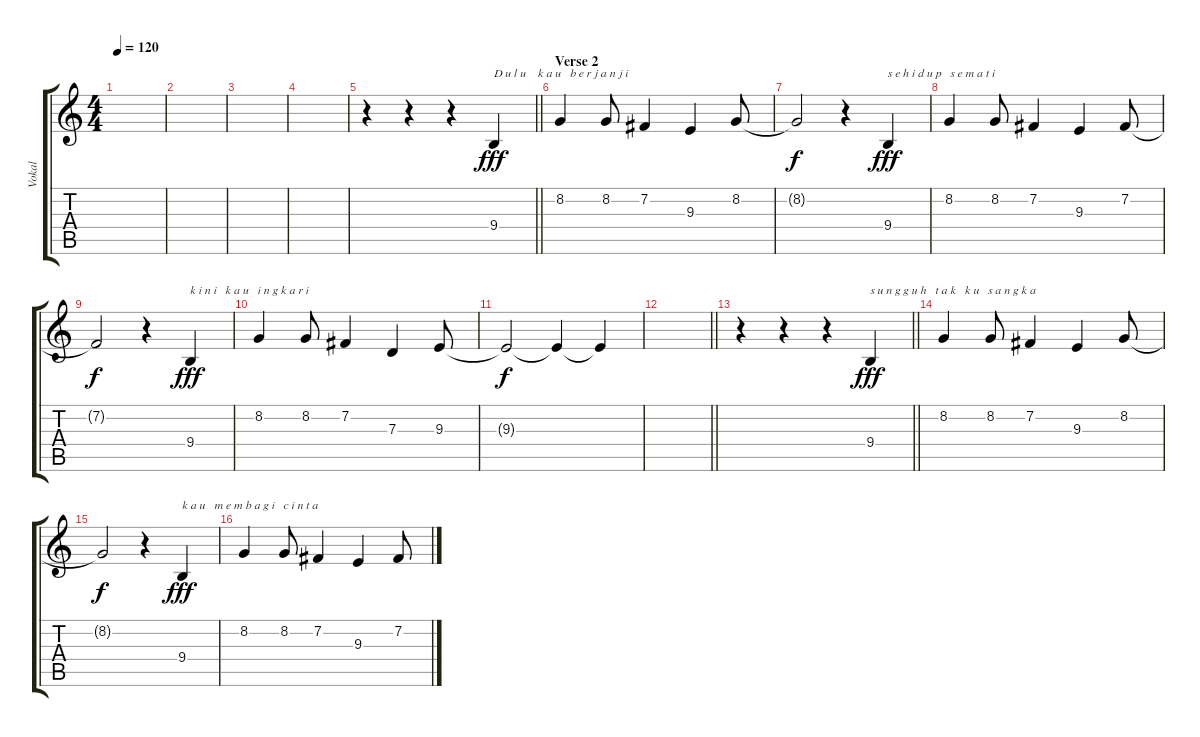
\track ("Vokal" "Vokal") {instrument frenchhorn}
\staff {score tabs}
\tuning (E4 B3 G3 D3 A2 E2) {hide}
\ts (4 4)
\tempo 120
\clef g2
\ks c
|
|
|
|
\barLineRight lightlight
r.4 r.4 r.4 9.4.4{txt "D u l u    k a u   b e r j a n j i" dy fff} |
\section ("" "Verse 2")
8.2.4 8.2.8 7.2.4 9.3.4 8.2.8 |
8.2{t}.2{dy f} r.4 9.4.4{txt "s e h i d u p   s e m a t i " dy fff} |
8.2.4 8.2.8 7.2.4 9.3.4 7.2.8 |
7.2{t}.2{dy f} r.4 9.4.4{txt "k i n i   k a u   i n g k a r i" dy fff} |
8.2.4 8.2.8 7.2.4 7.3.4 9.3.8 |
9.3{t}.2{dy f} 9.3{t}.4 9.3{t}.4 |
\barLineRight lightlight
|
\section ("" "")
\barLineRight lightlight
r.4 r.4 r.4 9.4.4{txt "s u n g g u h   t a k   k u   s a n g k a" dy fff} |
8.2.4 8.2.8 7.2.4 9.3.4 8.2.8 |
8.2{t}.2{dy f} r.4 9.4.4{txt "k a u   m e m b a g i   c i n t a" dy fff} |
8.2.4 8.2.8 7.2.4 9.3.4 7.2.8
